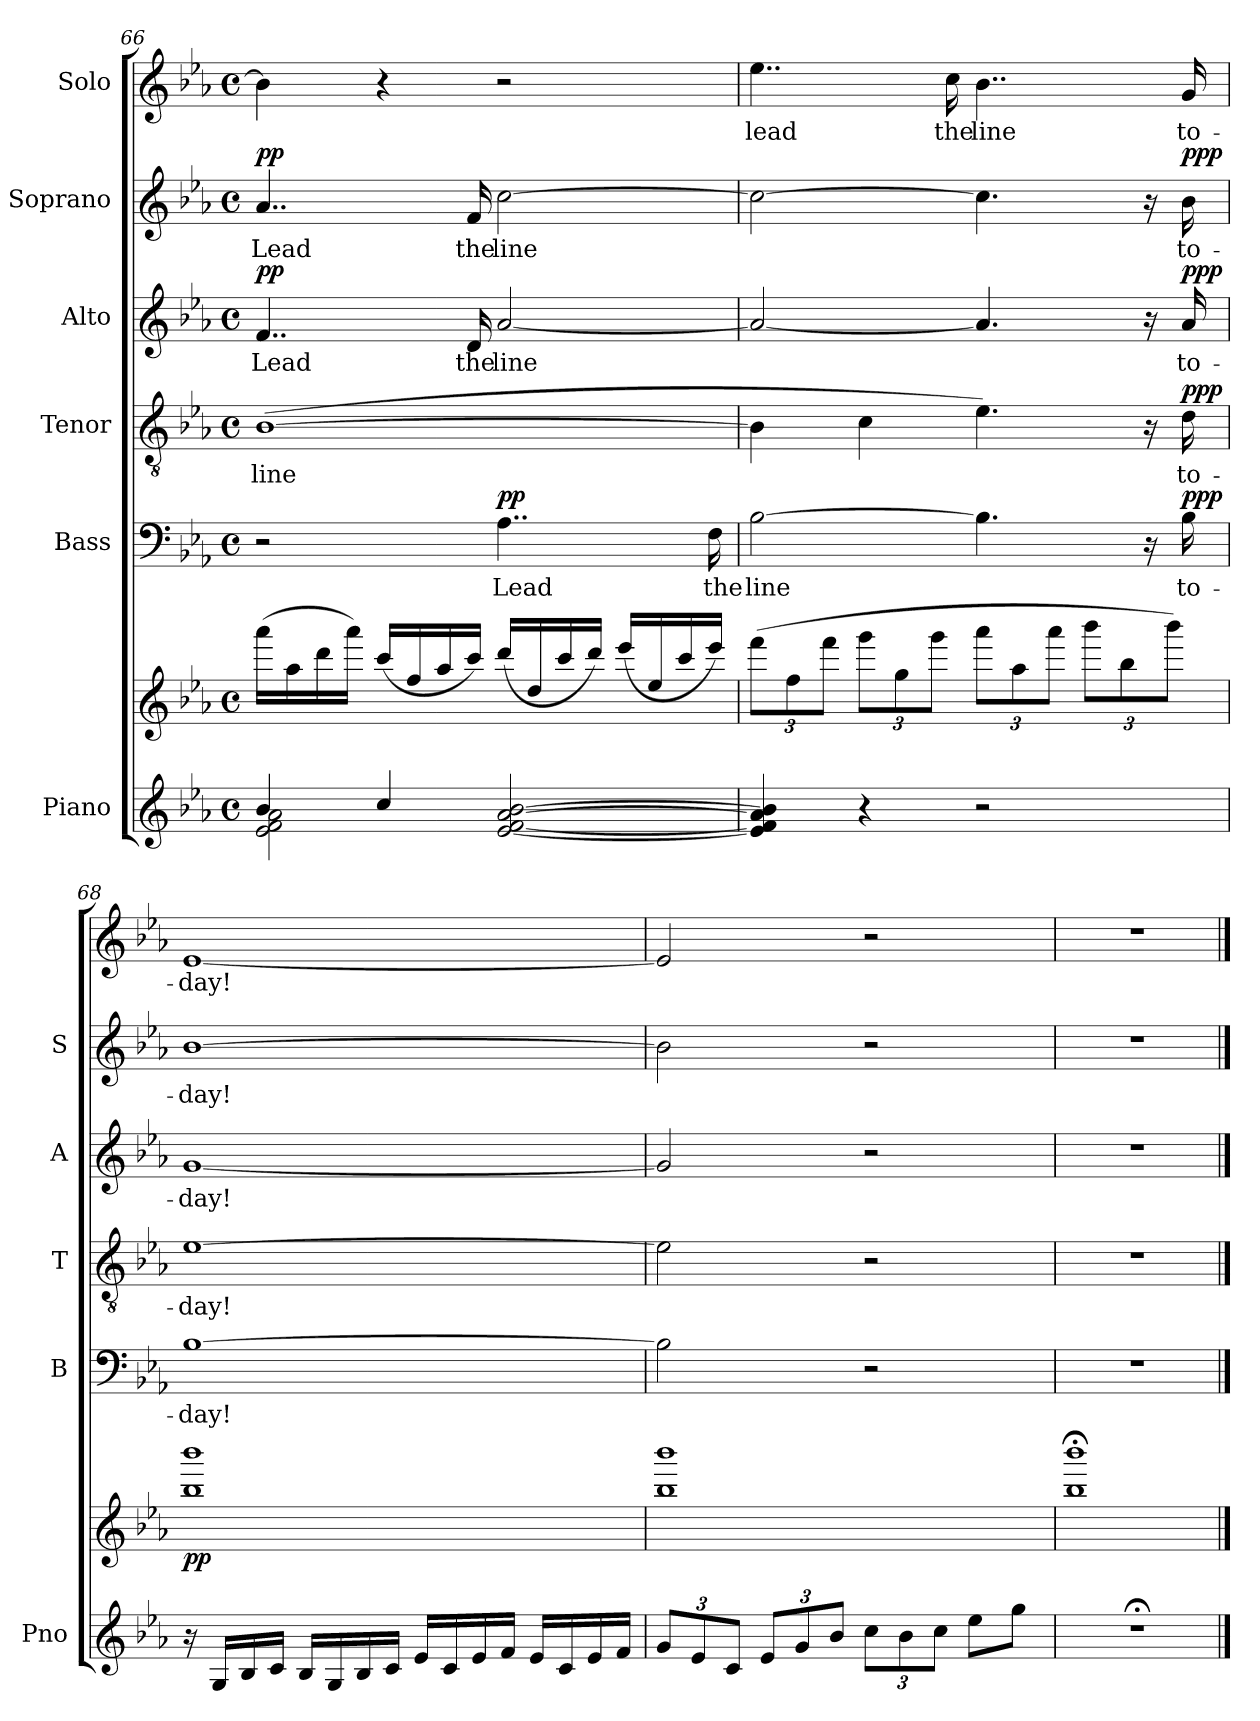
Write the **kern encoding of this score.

**kern	**kern	**dynam	**kern	**text	**dynam	**kern	**text	**dynam	**kern	**text	**dynam	**kern	**text	**dynam	**kern	**text
*part6	*part6	*part6	*part5	*part5	*part5	*part4	*part4	*part4	*part3	*part3	*part3	*part2	*part2	*part2	*part1	*part1
*staff7	*staff6	*staff6/7	*staff5	*staff5	*staff5	*staff4	*staff4	*staff4	*staff3	*staff3	*staff3	*staff2	*staff2	*staff2	*staff1	*staff1
*I"Piano	*	*	*I"Bass	*	*	*I"Tenor	*	*	*I"Alto	*	*	*I"Soprano	*	*	*I"Solo	*
*I'Pno	*	*	*I'B	*	*	*I'T	*	*	*I'A	*	*	*I'S	*	*	*	*
*clefG2	*clefG2	*	*clefF4	*	*	*clefGv2	*	*	*clefG2	*	*	*clefG2	*	*	*clefG2	*
*k[b-e-a-]	*k[b-e-a-]	*	*k[b-e-a-]	*	*	*k[b-e-a-]	*	*	*k[b-e-a-]	*	*	*k[b-e-a-]	*	*	*k[b-e-a-]	*
*M4/4	*M4/4	*	*M4/4	*	*	*M4/4	*	*	*M4/4	*	*	*M4/4	*	*	*M4/4	*
*met(c)	*met(c)	*	*met(c)	*	*	*met(c)	*	*	*met(c)	*	*	*met(c)	*	*	*met(c)	*
=66	=66	=66	=66	=66	=66	=66	=66	=66	=66	=66	=66	=66	=66	=66	=66	=66
*^	*	*	*	*	*	*	*	*	*	*	*	*	*	*	*	*
!	!	!	!	!	!	!	!	!LO:LY:b	!	!	!LO:LY:b	!LO:DY:a	!	!LO:LY:b	!LO:DY:a	!	!
4b-/	2e-\ 2f\ 2a-\	(16aaa-\LL	.	2r	.	.	([1B-	line	.	4..f/	Lead	pp	4..a-/	Lead	pp	4b-\]	.
.	.	16aa-\	.	.	.	.	.	.	.	.	.	.	.	.	.	.	.
.	.	16ddd\	.	.	.	.	.	.	.	.	.	.	.	.	.	.	.
.	.	16aaa-\JJ)	.	.	.	.	.	.	.	.	.	.	.	.	.	.	.
4cc/	.	(16ccc/LL	.	.	.	.	.	.	.	.	.	.	.	.	.	4r	.
.	.	16ff/	.	.	.	.	.	.	.	.	.	.	.	.	.	.	.
.	.	16aa-/	.	.	.	.	.	.	.	.	.	.	.	.	.	.	.
!	!	!	!	!	!	!	!	!	!	!	!LO:LY:b	!	!	!LO:LY:b	!	!	!
.	.	16ccc/JJ)	.	.	.	.	.	.	.	16d/	the	.	16f/	the	.	.	.
!	!	!	!	!	!LO:LY:b	!LO:DY:a	!	!	!	!	!LO:LY:b	!	!	!LO:LY:b	!	!	!
[2e-/ [2f/ [2a-/ [2b-/	2ryy	(16ddd/LL	.	4..A-\	Lead	pp	.	.	.	[2a-/	line	.	[2cc\	line	.	2r	.
.	.	16dd/	.	.	.	.	.	.	.	.	.	.	.	.	.	.	.
.	.	16ccc/	.	.	.	.	.	.	.	.	.	.	.	.	.	.	.
.	.	16ddd/JJ)	.	.	.	.	.	.	.	.	.	.	.	.	.	.	.
.	.	(16eee-/LL	.	.	.	.	.	.	.	.	.	.	.	.	.	.	.
.	.	16ee-/	.	.	.	.	.	.	.	.	.	.	.	.	.	.	.
.	.	16ccc/	.	.	.	.	.	.	.	.	.	.	.	.	.	.	.
!	!	!	!	!	!LO:LY:b	!	!	!	!	!	!	!	!	!	!	!	!
.	.	16eee-/JJ)	.	16F\	the	.	.	.	.	.	.	.	.	.	.	.	.
*v	*v	*	*	*	*	*	*	*	*	*	*	*	*	*	*	*	*
=67	=67	=67	=67	=67	=67	=67	=67	=67	=67	=67	=67	=67	=67	=67	=67	=67
*	*Xbrackettup	*	*	*	*	*	*	*	*	*	*	*	*	*	*	*
!	!	!	!	!LO:LY:b	!	!	!	!	!	!	!	!	!	!	!	!LO:LY:b
4e-/] 4f/] 4a-/] 4b-/]	(12fff\L	.	[2B-\	line	.	4B-\]	.	.	2a-/_	.	.	2cc\_	.	.	4..ee-\	lead
.	12ff\	.	.	.	.	.	.	.	.	.	.	.	.	.	.	.
.	12fff\J	.	.	.	.	.	.	.	.	.	.	.	.	.	.	.
4r	12ggg\L	.	.	.	.	4c\	.	.	.	.	.	.	.	.	.	.
.	12gg\	.	.	.	.	.	.	.	.	.	.	.	.	.	.	.
.	12ggg\J	.	.	.	.	.	.	.	.	.	.	.	.	.	.	.
!	!	!	!	!	!	!	!	!	!	!	!	!	!	!	!	!LO:LY:b
.	.	.	.	.	.	.	.	.	.	.	.	.	.	.	16cc\	the
!	!	!	!	!	!	!	!	!	!	!	!	!	!	!	!	!LO:LY:b
2r	12aaa-\L	.	4.B-\]	.	.	4.e-\)	.	.	4.a-/]	.	.	4.cc\]	.	.	4..b-\	line
.	12aa-\	.	.	.	.	.	.	.	.	.	.	.	.	.	.	.
.	12aaa-\J	.	.	.	.	.	.	.	.	.	.	.	.	.	.	.
.	12bbb-\L	.	.	.	.	.	.	.	.	.	.	.	.	.	.	.
.	12bb-\	.	.	.	.	.	.	.	.	.	.	.	.	.	.	.
.	.	.	16r	.	.	16r	.	.	16r	.	.	16r	.	.	.	.
.	12bbb-\J)	.	.	.	.	.	.	.	.	.	.	.	.	.	.	.
!	!	!	!	!LO:LY:b	!LO:DY:a	!	!LO:LY:b	!LO:DY:a	!	!LO:LY:b	!LO:DY:a	!	!LO:LY:b	!LO:DY:a	!	!LO:LY:b
.	.	.	16B-\	to-	ppp	16d\	to-	ppp	16a-/	to-	ppp	16b-\	to-	ppp	16g/	to-
!!LO:PB:g=z
=68	=68	=68	=68	=68	=68	=68	=68	=68	=68	=68	=68	=68	=68	=68	=68	=68
!	!	!LO:DY:b	!	!LO:LY:b	!	!	!LO:LY:b	!	!	!LO:LY:b	!	!	!LO:LY:b	!	!	!LO:LY:b
16r	1bb- 1bbb-	pp	[1B-	-day!	.	[1e-	-day!	.	[1g	-day!	.	[1b-	-day!	.	[1e-	-day!
16G/LL	.	.	.	.	.	.	.	.	.	.	.	.	.	.	.	.
16B-/	.	.	.	.	.	.	.	.	.	.	.	.	.	.	.	.
16c/JJ	.	.	.	.	.	.	.	.	.	.	.	.	.	.	.	.
16B-/LL	.	.	.	.	.	.	.	.	.	.	.	.	.	.	.	.
16G/	.	.	.	.	.	.	.	.	.	.	.	.	.	.	.	.
16B-/	.	.	.	.	.	.	.	.	.	.	.	.	.	.	.	.
16c/JJ	.	.	.	.	.	.	.	.	.	.	.	.	.	.	.	.
16e-/LL	.	.	.	.	.	.	.	.	.	.	.	.	.	.	.	.
16c/	.	.	.	.	.	.	.	.	.	.	.	.	.	.	.	.
16e-/	.	.	.	.	.	.	.	.	.	.	.	.	.	.	.	.
16f/JJ	.	.	.	.	.	.	.	.	.	.	.	.	.	.	.	.
16e-/LL	.	.	.	.	.	.	.	.	.	.	.	.	.	.	.	.
16c/	.	.	.	.	.	.	.	.	.	.	.	.	.	.	.	.
16e-/	.	.	.	.	.	.	.	.	.	.	.	.	.	.	.	.
16f/JJ	.	.	.	.	.	.	.	.	.	.	.	.	.	.	.	.
=69	=69	=69	=69	=69	=69	=69	=69	=69	=69	=69	=69	=69	=69	=69	=69	=69
*Xbrackettup	*	*	*	*	*	*	*	*	*	*	*	*	*	*	*	*
12g/L	1bb- 1bbb-	.	2B-\]	.	.	2e-\]	.	.	2g/]	.	.	2b-\]	.	.	2e-/]	.
12e-/	.	.	.	.	.	.	.	.	.	.	.	.	.	.	.	.
12c/J	.	.	.	.	.	.	.	.	.	.	.	.	.	.	.	.
12e-/L	.	.	.	.	.	.	.	.	.	.	.	.	.	.	.	.
12g/	.	.	.	.	.	.	.	.	.	.	.	.	.	.	.	.
12b-/J	.	.	.	.	.	.	.	.	.	.	.	.	.	.	.	.
12cc\L	.	.	2r	.	.	2r	.	.	2r	.	.	2r	.	.	2r	.
12b-\	.	.	.	.	.	.	.	.	.	.	.	.	.	.	.	.
12cc\J	.	.	.	.	.	.	.	.	.	.	.	.	.	.	.	.
8ee-\L	.	.	.	.	.	.	.	.	.	.	.	.	.	.	.	.
8gg\J	.	.	.	.	.	.	.	.	.	.	.	.	.	.	.	.
=70	=70	=70	=70	=70	=70	=70	=70	=70	=70	=70	=70	=70	=70	=70	=70	=70
1r;<	1bb-;< 1bbb-;<	.	1r	.	.	1r	.	.	1r	.	.	1r	.	.	1r	.
==	==	==	==	==	==	==	==	==	==	==	==	==	==	==	==	==
*-	*-	*-	*-	*-	*-	*-	*-	*-	*-	*-	*-	*-	*-	*-	*-	*-
